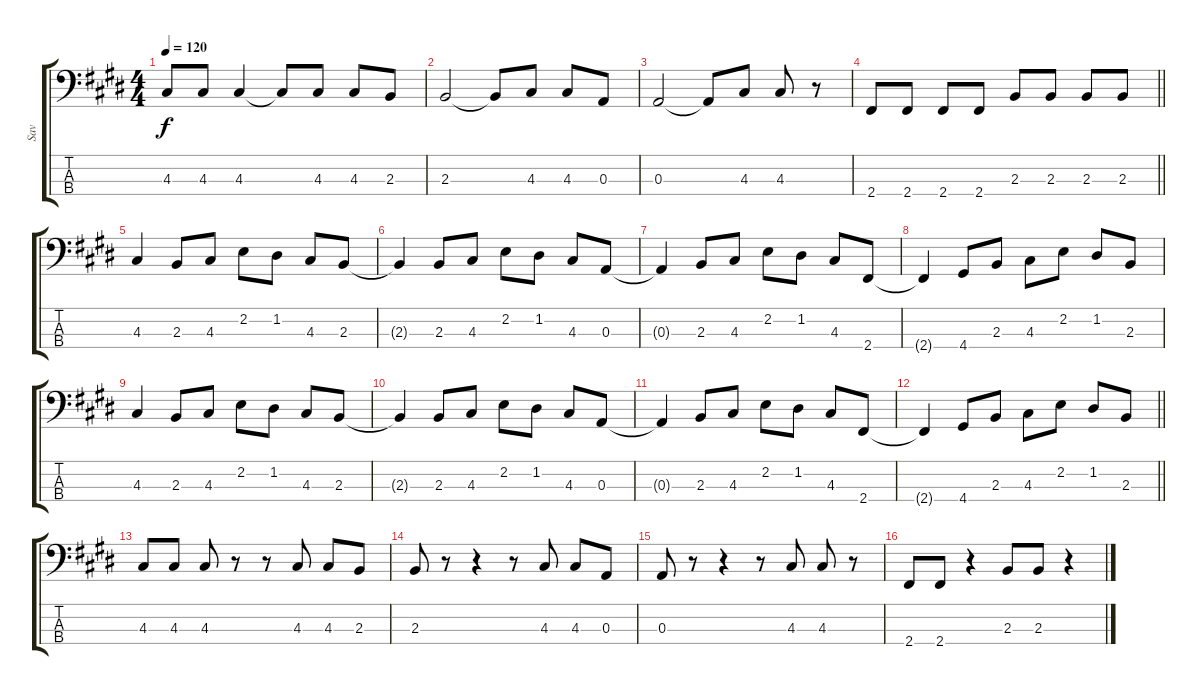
\track ("Sav" "Sav") {instrument electricbassfinger}
\staff {score tabs}
\tuning (G2 D2 A1 E1) {hide}
\ts (4 4)
\tempo 120
\clef f4
\ks c#minor
4.3.8{dy f} 4.3.8 4.3.4 4.3{t}.8 4.3.8 4.3.8 2.3.8 |
2.3.2 2.3{t}.8 4.3.8 4.3.8 0.3.8 |
0.3.2 0.3{t}.8 4.3.8 4.3.8 r.8 |
\barLineRight lightlight
2.4.8 2.4.8 2.4.8 2.4.8 2.3.8 2.3.8 2.3.8 2.3.8 |
4.3.4 2.3.8 4.3.8 2.2.8 1.2.8 4.3.8 2.3.8 |
2.3{t}.4 2.3.8 4.3.8 2.2.8 1.2.8 4.3.8 0.3.8 |
0.3{t}.4 2.3.8 4.3.8 2.2.8 1.2.8 4.3.8 2.4.8 |
2.4{t}.4 4.4.8 2.3.8 4.3.8 2.2.8 1.2.8 2.3.8 |
4.3.4 2.3.8 4.3.8 2.2.8 1.2.8 4.3.8 2.3.8 |
2.3{t}.4 2.3.8 4.3.8 2.2.8 1.2.8 4.3.8 0.3.8 |
0.3{t}.4 2.3.8 4.3.8 2.2.8 1.2.8 4.3.8 2.4.8 |
\barLineRight lightlight
2.4{t}.4 4.4.8 2.3.8 4.3.8 2.2.8 1.2.8 2.3.8 |
4.3.8 4.3.8 4.3.8 r.8 r.8 4.3.8 4.3.8 2.3.8 |
2.3.8 r.8 r.4 r.8 4.3.8 4.3.8 0.3.8 |
0.3.8 r.8 r.4 r.8 4.3.8 4.3.8 r.8 |
2.4.8 2.4.8 r.4 2.3.8 2.3.8 r.4
